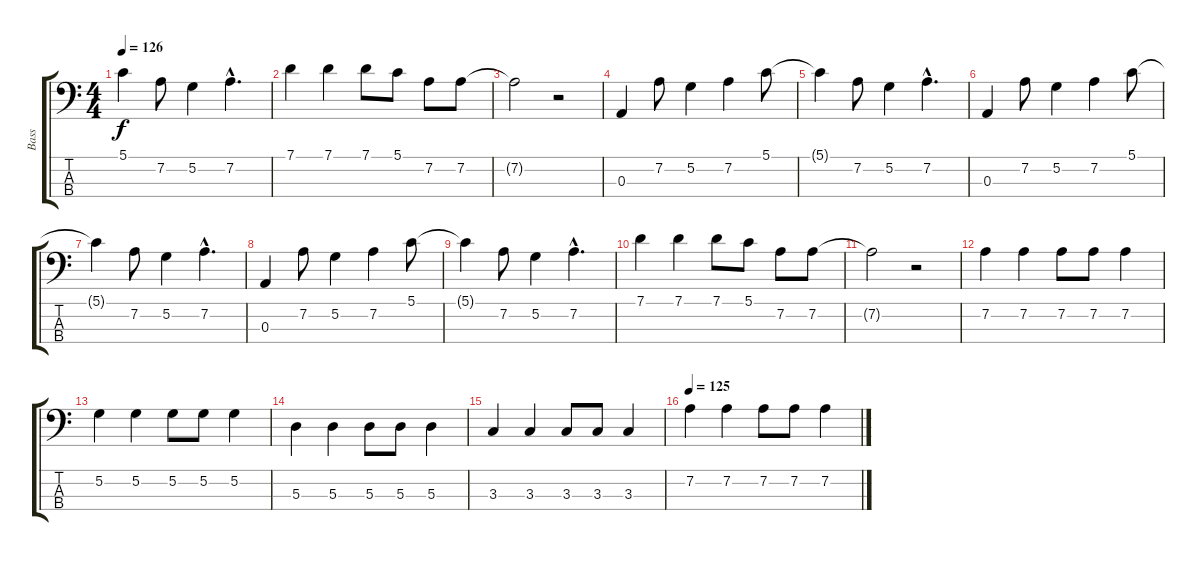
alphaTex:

\track ("Bass" "Bass") {instrument acousticguitarnylon}
\staff {score tabs}
\tuning (G2 D2 A1 E1) {hide}
\ts (4 4)
\tempo 126
\clef f4
\ks c
5.1{t}.4{dy f} 7.2.8 5.2.4 7.2{hac}.4{d} |
7.1.4 7.1.4 7.1.8 5.1.8 7.2.8 7.2.8 |
7.2{t}.2 r.2 |
0.3.4 7.2.8 5.2.4 7.2.4 5.1.8 |
5.1{t}.4 7.2.8 5.2.4 7.2{hac}.4{d} |
0.3.4 7.2.8 5.2.4 7.2.4 5.1.8 |
5.1{t}.4 7.2.8 5.2.4 7.2{hac}.4{d} |
0.3.4 7.2.8 5.2.4 7.2.4 5.1.8 |
5.1{t}.4 7.2.8 5.2.4 7.2{hac}.4{d} |
7.1.4 7.1.4 7.1.8 5.1.8 7.2.8 7.2.8 |
7.2{t}.2 r.2 |
7.2.4 7.2.4 7.2.8 7.2.8 7.2.4 |
5.2.4 5.2.4 5.2.8 5.2.8 5.2.4 |
5.3.4 5.3.4 5.3.8 5.3.8 5.3.4 |
3.3.4 3.3.4 3.3.8 3.3.8 3.3.4 |
\tempo 125
7.2.4 7.2.4 7.2.8 7.2.8 7.2.4
